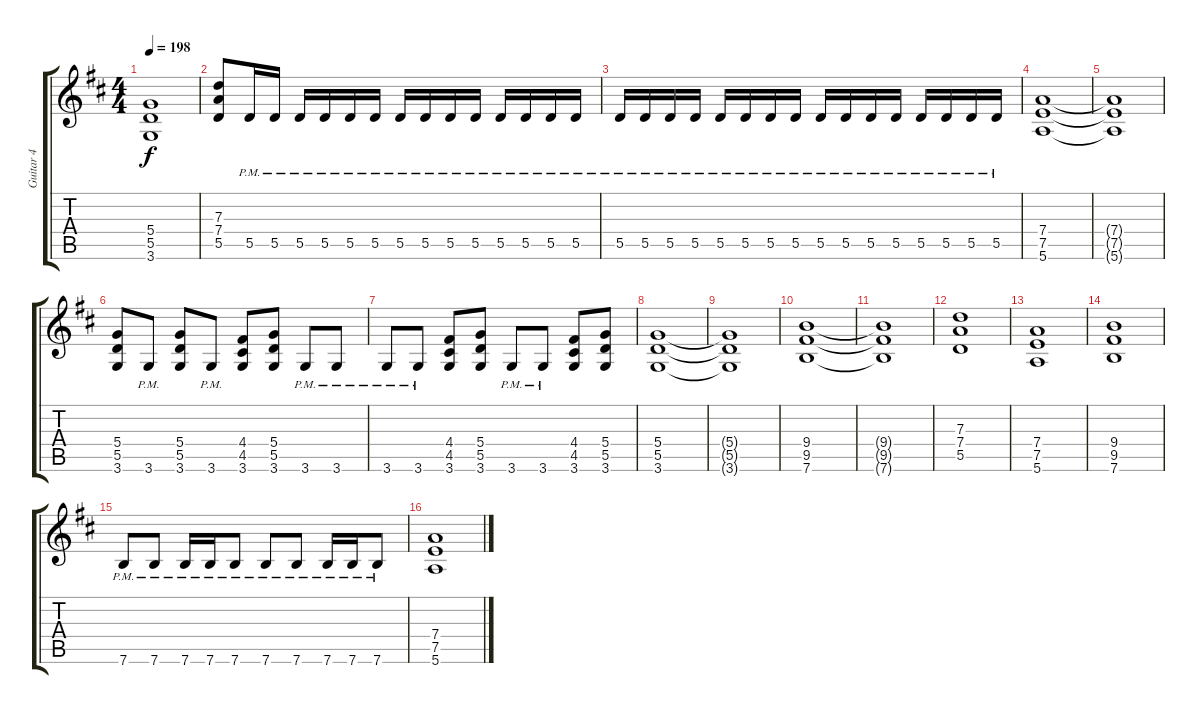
\track ("Guitar 4" "Guitar 4") {instrument distortionguitar}
\staff {score tabs}
\tuning (E4 B3 G3 D3 A2 E2) {hide}
\ts (4 4)
\tempo 198
\clef g2
\ks bminor
(5.4{t} 5.5{t} 3.6{t}).1{dy f} |
(7.3 7.4 5.5).8 5.5{pm}.16 5.5{pm}.16 5.5{pm}.16 5.5{pm}.16 5.5{pm}.16 5.5{pm}.16 5.5{pm}.16 5.5{pm}.16 5.5{pm}.16 5.5{pm}.16 5.5{pm}.16 5.5{pm}.16 5.5{pm}.16 5.5{pm}.16 |
5.5{pm}.16 5.5{pm}.16 5.5{pm}.16 5.5{pm}.16 5.5{pm}.16 5.5{pm}.16 5.5{pm}.16 5.5{pm}.16 5.5{pm}.16 5.5{pm}.16 5.5{pm}.16 5.5{pm}.16 5.5{pm}.16 5.5{pm}.16 5.5{pm}.16 5.5{pm}.16 |
(7.4 7.5 5.6).1 |
(7.4{t} 7.5{t} 5.6{t}).1 |
(5.4 5.5 3.6).8 3.6{pm}.8 (5.4 5.5 3.6).8 3.6{pm}.8 (4.4 4.5 3.6).8 (5.4 5.5 3.6).8 3.6{pm}.8 3.6{pm}.8 |
3.6{pm}.8 3.6{pm}.8 (4.4 4.5 3.6).8 (5.4 5.5 3.6).8 3.6{pm}.8 3.6{pm}.8 (4.4 4.5 3.6).8 (5.4 5.5 3.6).8 |
(5.4 5.5 3.6).1 |
(5.4{t} 5.5{t} 3.6{t}).1 |
(9.4 9.5 7.6).1 |
(9.4{t} 9.5{t} 7.6{t}).1 |
(7.3 7.4 5.5).1 |
(7.4 7.5 5.6).1 |
(9.4 9.5 7.6).1 |
7.6{pm}.8 7.6{pm}.8 7.6{pm}.16 7.6{pm}.16 7.6{pm}.8 7.6{pm}.8 7.6{pm}.8 7.6{pm}.16 7.6{pm}.16 7.6{pm}.8 |
(7.4 7.5 5.6).1
